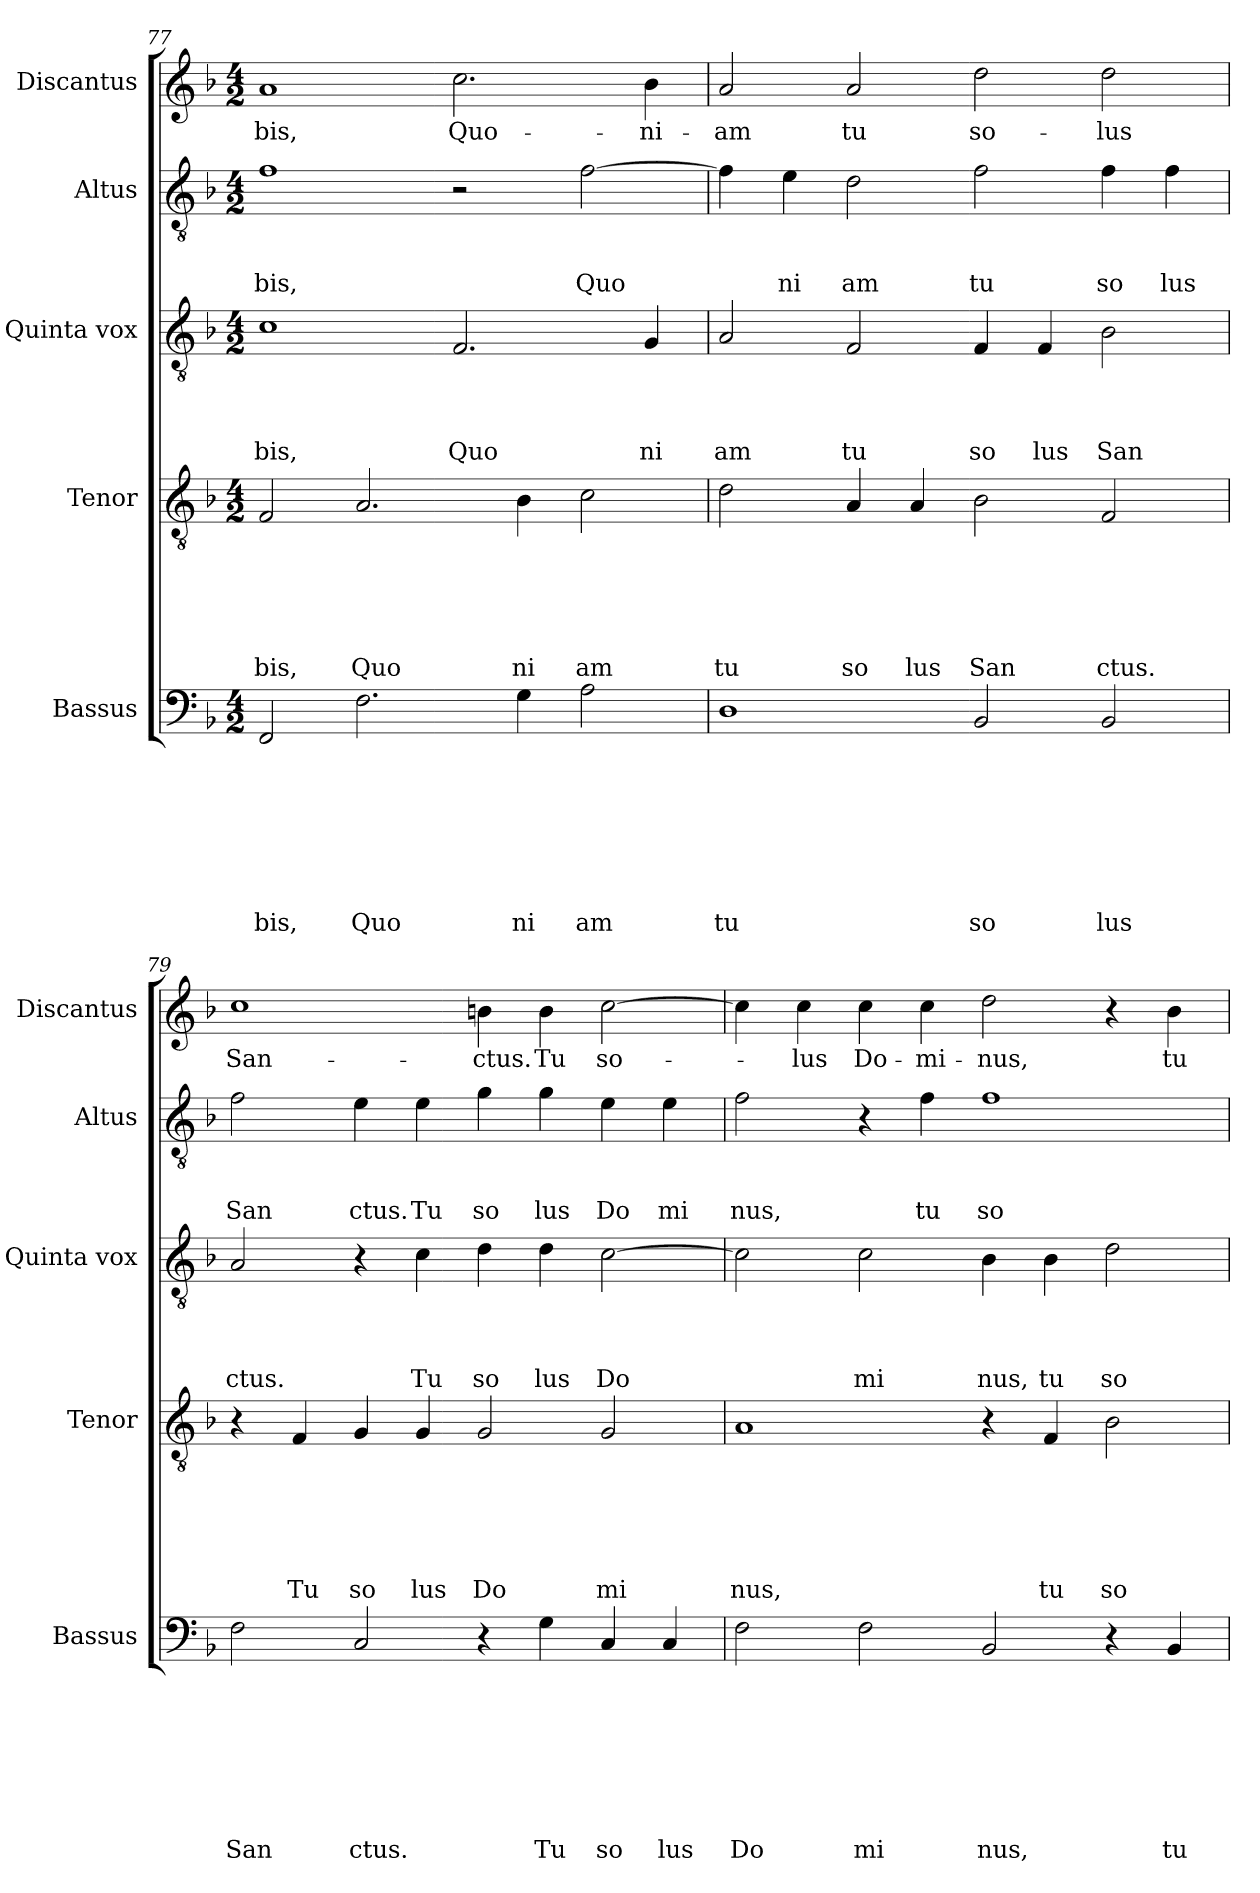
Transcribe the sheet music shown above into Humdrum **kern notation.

**kern	**text	**text	**text	**text	**text	**text	**text	**text	**kern	**text	**text	**text	**text	**text	**text	**kern	**text	**text	**text	**text	**kern	**text	**text	**text	**kern	**text
*part5	*part5	*part5	*part5	*part5	*part5	*part5	*part5	*part5	*part4	*part4	*part4	*part4	*part4	*part4	*part4	*part3	*part3	*part3	*part3	*part3	*part2	*part2	*part2	*part2	*part1	*part1
*staff5	*staff5	*staff5	*staff5	*staff5	*staff5	*staff5	*staff5	*staff5	*staff4	*staff4	*staff4	*staff4	*staff4	*staff4	*staff4	*staff3	*staff3	*staff3	*staff3	*staff3	*staff2	*staff2	*staff2	*staff2	*staff1	*staff1
*I"Bassus	*	*	*	*	*	*	*	*	*I"Tenor	*	*	*	*	*	*	*I"Quinta vox	*	*	*	*	*I"Altus	*	*	*	*I"Discantus	*
*I'Bassus	*	*	*	*	*	*	*	*	*I'Tenor	*	*	*	*	*	*	*I'Quinta vox	*	*	*	*	*I'Altus	*	*	*	*I'Discantus	*
*clefF4	*	*	*	*	*	*	*	*	*clefGv2	*	*	*	*	*	*	*clefGv2	*	*	*	*	*clefGv2	*	*	*	*clefG2	*
*ITrd-3c-5	*	*	*	*	*	*	*	*	*ITrd-3c-5	*	*	*	*	*	*	*	*	*	*	*	*ITrd-3c-5	*	*	*	*ITrd-3c-5	*
*k[b-e-]	*	*	*	*	*	*	*	*	*k[b-e-]	*	*	*	*	*	*	*k[b-]	*	*	*	*	*k[b-e-]	*	*	*	*k[b-e-]	*
*B-:	*	*	*	*	*	*	*	*	*B-:	*	*	*	*	*	*	*F:	*	*	*	*	*B-:	*	*	*	*B-:	*
*M4/2	*	*	*	*	*	*	*	*	*M4/2	*	*	*	*	*	*	*M4/2	*	*	*	*	*M4/2	*	*	*	*M4/2	*
=77	=77	=77	=77	=77	=77	=77	=77	=77	=77	=77	=77	=77	=77	=77	=77	=77	=77	=77	=77	=77	=77	=77	=77	=77	=77	=77
!	!	!	!	!	!	!	!	!LO:LY:b	!	!	!	!	!	!	!LO:LY:b	!	!	!	!	!LO:LY:b	!	!	!	!LO:LY:b	!	!LO:LY:b
2BB-/	.	.	.	.	.	.	.	bis,	2B-/	.	.	.	.	.	bis,	1c	.	.	.	bis,	1b-	.	.	bis,	1dd	-bis,
!	!	!	!	!	!	!	!	!LO:LY:b	!	!	!	!	!	!	!LO:LY:b	!	!	!	!	!	!	!	!	!	!	!
2.B-\	.	.	.	.	.	.	.	Quo	2.d/	.	.	.	.	.	Quo	.	.	.	.	.	.	.	.	.	.	.
!	!	!	!	!	!	!	!	!	!	!	!	!	!	!	!	!	!	!	!	!LO:LY:b	!	!	!	!	!	!LO:LY:b
.	.	.	.	.	.	.	.	.	.	.	.	.	.	.	.	2.F/	.	.	.	Quo	2r	.	.	.	2.ff\	Quo-
!	!	!	!	!	!	!	!	!LO:LY:b	!	!	!	!	!	!	!LO:LY:b	!	!	!	!	!	!	!	!	!	!	!
4c\	.	.	.	.	.	.	.	ni	4e-\	.	.	.	.	.	ni	.	.	.	.	.	.	.	.	.	.	.
!	!	!	!	!	!	!	!	!LO:LY:b	!	!	!	!	!	!	!LO:LY:b	!	!	!	!	!	!	!	!	!LO:LY:b	!	!
2d\	.	.	.	.	.	.	.	am	2f\	.	.	.	.	.	am	.	.	.	.	.	[>2b-\	.	.	Quo	.	.
!	!	!	!	!	!	!	!	!	!	!	!	!	!	!	!	!	!	!	!	!LO:LY:b	!	!	!	!	!	!LO:LY:b
.	.	.	.	.	.	.	.	.	.	.	.	.	.	.	.	4G/	.	.	.	ni	.	.	.	.	4ee-\	-ni-
=78	=78	=78	=78	=78	=78	=78	=78	=78	=78	=78	=78	=78	=78	=78	=78	=78	=78	=78	=78	=78	=78	=78	=78	=78	=78	=78
!	!	!	!	!	!	!	!	!LO:LY:b	!	!	!	!	!	!	!LO:LY:b	!	!	!	!	!LO:LY:b	!	!	!	!	!	!LO:LY:b
1G	.	.	.	.	.	.	.	tu	2g\	.	.	.	.	.	tu	2A/	.	.	.	am	4b-\]	.	.	.	2dd/	-am
!	!	!	!	!	!	!	!	!	!	!	!	!	!	!	!	!	!	!	!	!	!	!	!	!LO:LY:b	!	!
.	.	.	.	.	.	.	.	.	.	.	.	.	.	.	.	.	.	.	.	.	4a\	.	.	ni	.	.
!	!	!	!	!	!	!	!	!	!	!	!	!	!	!	!LO:LY:b	!	!	!	!	!LO:LY:b	!	!	!	!LO:LY:b	!	!LO:LY:b
.	.	.	.	.	.	.	.	.	4d/	.	.	.	.	.	so	2F/	.	.	.	tu	2g\	.	.	am	2dd/	tu
!	!	!	!	!	!	!	!	!	!	!	!	!	!	!	!LO:LY:b	!	!	!	!	!	!	!	!	!	!	!
.	.	.	.	.	.	.	.	.	4d/	.	.	.	.	.	lus	.	.	.	.	.	.	.	.	.	.	.
!	!	!	!	!	!	!	!	!LO:LY:b	!	!	!	!	!	!	!LO:LY:b	!	!	!	!	!LO:LY:b	!	!	!	!LO:LY:b	!	!LO:LY:b
2E-/	.	.	.	.	.	.	.	so	2e-\	.	.	.	.	.	San	4F/	.	.	.	so	2b-\	.	.	tu	2gg\	so-
!	!	!	!	!	!	!	!	!	!	!	!	!	!	!	!	!	!	!	!	!LO:LY:b	!	!	!	!	!	!
.	.	.	.	.	.	.	.	.	.	.	.	.	.	.	.	4F/	.	.	.	lus	.	.	.	.	.	.
!	!	!	!	!	!	!	!	!LO:LY:b	!	!	!	!	!	!	!LO:LY:b	!	!	!	!	!LO:LY:b	!	!	!	!LO:LY:b	!	!LO:LY:b
2E-/	.	.	.	.	.	.	.	lus	2B-/	.	.	.	.	.	ctus.	2B-\	.	.	.	San	4b-\	.	.	so	2gg\	-lus
!	!	!	!	!	!	!	!	!	!	!	!	!	!	!	!	!	!	!	!	!	!	!	!	!LO:LY:b	!	!
.	.	.	.	.	.	.	.	.	.	.	.	.	.	.	.	.	.	.	.	.	4b-\	.	.	lus	.	.
=79	=79	=79	=79	=79	=79	=79	=79	=79	=79	=79	=79	=79	=79	=79	=79	=79	=79	=79	=79	=79	=79	=79	=79	=79	=79	=79
!	!	!	!	!	!	!	!	!LO:LY:b	!	!	!	!	!	!	!	!	!	!	!	!LO:LY:b	!	!	!	!LO:LY:b	!	!LO:LY:b
2B-\	.	.	.	.	.	.	.	San	4r	.	.	.	.	.	.	2A/	.	.	.	ctus.	2b-\	.	.	San	1ff	San-
!	!	!	!	!	!	!	!	!	!	!	!	!	!	!	!LO:LY:b	!	!	!	!	!	!	!	!	!	!	!
.	.	.	.	.	.	.	.	.	4B-/	.	.	.	.	.	Tu	.	.	.	.	.	.	.	.	.	.	.
!	!	!	!	!	!	!	!	!LO:LY:b	!	!	!	!	!	!	!LO:LY:b	!	!	!	!	!	!	!	!	!LO:LY:b	!	!
2F/	.	.	.	.	.	.	.	ctus.	4c/	.	.	.	.	.	so	4r	.	.	.	.	4a\	.	.	ctus.	.	.
!	!	!	!	!	!	!	!	!	!	!	!	!	!	!	!LO:LY:b	!	!	!	!	!LO:LY:b	!	!	!	!LO:LY:b	!	!
.	.	.	.	.	.	.	.	.	4c/	.	.	.	.	.	lus	4c\	.	.	.	Tu	4a\	.	.	Tu	.	.
!	!	!	!	!	!	!	!	!	!	!	!	!	!	!	!LO:LY:b	!	!	!	!	!LO:LY:b	!	!	!	!LO:LY:b	!	!LO:LY:b
4r	.	.	.	.	.	.	.	.	2c/	.	.	.	.	.	Do	4d\	.	.	.	so	4cc\	.	.	so	4een\	-ctus.
!	!	!	!	!	!	!	!	!LO:LY:b	!	!	!	!	!	!	!	!	!	!	!	!LO:LY:b	!	!	!	!LO:LY:b	!	!LO:LY:b
4c\	.	.	.	.	.	.	.	Tu	.	.	.	.	.	.	.	4d\	.	.	.	lus	4cc\	.	.	lus	4ee\	Tu
!	!	!	!	!	!	!	!	!LO:LY:b	!	!	!	!	!	!	!LO:LY:b	!	!	!	!	!LO:LY:b	!	!	!	!LO:LY:b	!	!LO:LY:b
4F/	.	.	.	.	.	.	.	so	2c/	.	.	.	.	.	mi	[>2c\	.	.	.	Do	4a\	.	.	Do	[>2ff\	so-
!	!	!	!	!	!	!	!	!LO:LY:b	!	!	!	!	!	!	!	!	!	!	!	!	!	!	!	!LO:LY:b	!	!
4F/	.	.	.	.	.	.	.	lus	.	.	.	.	.	.	.	.	.	.	.	.	4a\	.	.	mi	.	.
=80	=80	=80	=80	=80	=80	=80	=80	=80	=80	=80	=80	=80	=80	=80	=80	=80	=80	=80	=80	=80	=80	=80	=80	=80	=80	=80
!	!	!	!	!	!	!	!	!LO:LY:b	!	!	!	!	!	!	!LO:LY:b	!	!	!	!	!	!	!	!	!LO:LY:b	!	!
2B-\	.	.	.	.	.	.	.	Do	1d	.	.	.	.	.	nus,	2c\]	.	.	.	.	2b-\	.	.	nus,	4ff\]	.
!	!	!	!	!	!	!	!	!	!	!	!	!	!	!	!	!	!	!	!	!	!	!	!	!	!	!LO:LY:b
.	.	.	.	.	.	.	.	.	.	.	.	.	.	.	.	.	.	.	.	.	.	.	.	.	4ff\	-lus
!	!	!	!	!	!	!	!	!LO:LY:b	!	!	!	!	!	!	!	!	!	!	!	!LO:LY:b	!	!	!	!	!	!LO:LY:b
2B-\	.	.	.	.	.	.	.	mi	.	.	.	.	.	.	.	2c\	.	.	.	mi	4r	.	.	.	4ff\	Do-
!	!	!	!	!	!	!	!	!	!	!	!	!	!	!	!	!	!	!	!	!	!	!	!	!LO:LY:b	!	!LO:LY:b
.	.	.	.	.	.	.	.	.	.	.	.	.	.	.	.	.	.	.	.	.	4b-\	.	.	tu	4ff\	-mi-
!	!	!	!	!	!	!	!	!LO:LY:b	!	!	!	!	!	!	!	!	!	!	!	!LO:LY:b	!	!	!	!LO:LY:b	!	!LO:LY:b
2E-/	.	.	.	.	.	.	.	nus,	4r	.	.	.	.	.	.	4B-\	.	.	.	nus,	1b-	.	.	so	2gg\	-nus,
!	!	!	!	!	!	!	!	!	!	!	!	!	!	!	!LO:LY:b	!	!	!	!	!LO:LY:b	!	!	!	!	!	!
.	.	.	.	.	.	.	.	.	4B-/	.	.	.	.	.	tu	4B-\	.	.	.	tu	.	.	.	.	.	.
!	!	!	!	!	!	!	!	!	!	!	!	!	!	!	!LO:LY:b	!	!	!	!	!LO:LY:b	!	!	!	!	!	!
4r	.	.	.	.	.	.	.	.	2e-\	.	.	.	.	.	so	2d\	.	.	.	so	.	.	.	.	4r	.
!	!	!	!	!	!	!	!	!LO:LY:b	!	!	!	!	!	!	!	!	!	!	!	!	!	!	!	!	!	!LO:LY:b
4E-/	.	.	.	.	.	.	.	tu	.	.	.	.	.	.	.	.	.	.	.	.	.	.	.	.	4ee-\	tu
=	=	=	=	=	=	=	=	=	=	=	=	=	=	=	=	=	=	=	=	=	=	=	=	=	=	=
*-	*-	*-	*-	*-	*-	*-	*-	*-	*-	*-	*-	*-	*-	*-	*-	*-	*-	*-	*-	*-	*-	*-	*-	*-	*-	*-
